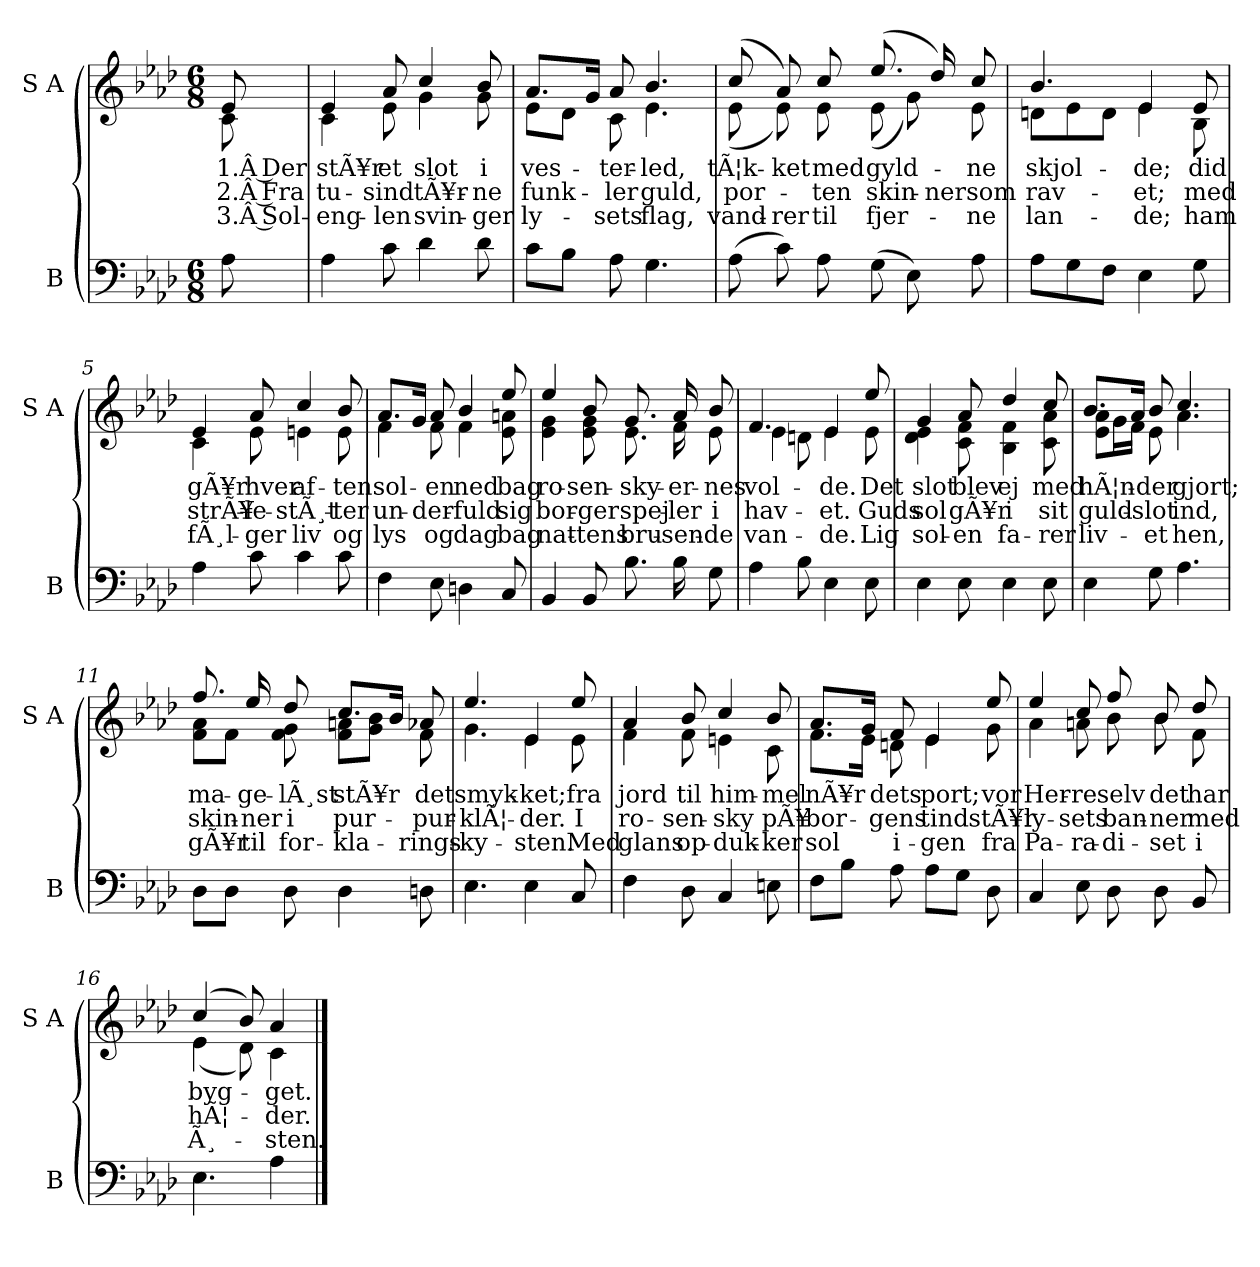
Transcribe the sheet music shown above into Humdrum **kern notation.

**kern	**kern	**text	**text	**text
*part2	*part1	*part1	*part1	*part1
*staff2	*staff1	*staff1	*staff1	*staff1
*I"B	*I"S A	*	*	*
*I'B	*I'S A	*	*	*
*clefF4	*clefG2	*	*	*
*k[b-e-a-d-]	*k[b-e-a-d-]	*	*	*
*M6/8	*M6/8	*	*	*
=	=	=	=	=
!	!	!LO:LY:b	!LO:LY:b	!LO:LY:b
*	*^	*	*	*
8A-\	8e-/	8c\	1.Â Der	2.Â Fra	3.Â Sol-
=1	=1	=1	=1	=1	=1
!	!	!	!LO:LY:b	!LO:LY:b	!LO:LY:b
4A-\	4e-/	4c\	stÃ¥r	tu-	-eng-
!	!	!	!LO:LY:b	!LO:LY:b	!LO:LY:b
8c\	8a-/	8e-\	et	-sind	-len
!	!	!	!LO:LY:b	!LO:LY:b	!LO:LY:b
4d-\	4cc/	4g\	slot	tÃ¥r-	svin-
!	!	!	!LO:LY:b	!LO:LY:b	!LO:LY:b
8d-\	8b-/	8g\	i	-ne	-ger
=2	=2	=2	=2	=2	=2
!	!	!	!LO:LY:b	!LO:LY:b	!LO:LY:b
8c\L	8.a-/L	8e-\L	ves-	funk-	ly-
8B-\J	.	8d-\J	.	.	.
.	16g/Jk	.	.	.	.
!	!	!	!LO:LY:b	!LO:LY:b	!LO:LY:b
8A-\	8a-/	8c\	-ter-	-ler	-sets
!	!	!	!LO:LY:b	!LO:LY:b	!LO:LY:b
4.G\	4.b-/	4.e-\	-led,	guld,	flag,
=3	=3	=3	=3	=3	=3
!	!	!	!LO:LY:b	!LO:LY:b	!LO:LY:b
(8A-\	(8cc/	(8e-\	tÃ¦k-	por-	vand-
!	!	!	!LO:LY:b	!	!LO:LY:b
8c\)	8a-/)	8e-\)	-ket	.	-rer
!	!	!	!LO:LY:b	!LO:LY:b	!LO:LY:b
8A-\	8cc/	8e-\	med	-ten	til
!	!	!	!LO:LY:b	!LO:LY:b	!LO:LY:b
(8G\	(8.ee-/	(8e-\	gyld-	skin-	fjer-
8E-\)	.	8g\)	.	.	.
!	!	!	!	!LO:LY:b	!
.	16dd-/)	.	.	-ner	.
!	!	!	!LO:LY:b	!LO:LY:b	!LO:LY:b
8A-\	8cc/	8e-\	-ne	som	-ne
=4	=4	=4	=4	=4	=4
!	!	!	!LO:LY:b	!LO:LY:b	!LO:LY:b
8A-\L	4.b-/	8dn\L	skjol-	rav-	lan-
8G\	.	8e-\	.	.	.
8F\J	.	8d\J	.	.	.
!	!	!	!LO:LY:b	!LO:LY:b	!LO:LY:b
4E-\	4e-/	4e-\	-de;	-et;	-de;
!	!	!	!LO:LY:b	!LO:LY:b	!LO:LY:b
8G\	8e-/	8B-\	did	med	ham
!!LO:LB:g=z	!!
=5	=5	=5	=5	=5	=5
!	!	!	!LO:LY:b	!LO:LY:b	!LO:LY:b
4A-\	4e-/	4c\	gÃ¥r	strÃ¥-	fÃ¸l-
!	!	!	!LO:LY:b	!LO:LY:b	!LO:LY:b
8c\	8a-/	8e-\	hver	-le-	-ger
!	!	!	!LO:LY:b	!LO:LY:b	!LO:LY:b
4c\	4cc/	4en\	af-	-stÃ¸t-	liv
!	!	!	!LO:LY:b	!LO:LY:b	!LO:LY:b
8c\	8b-/	8e\	-ten	-ter	og
=6	=6	=6	=6	=6	=6
!	!	!	!LO:LY:b	!LO:LY:b	!LO:LY:b
4F\	8.a-/L	4f\	sol-	un-	lys
.	16g/Jk	.	.	.	.
!	!	!	!LO:LY:b	!LO:LY:b	!LO:LY:b
8E-\	8a-/	8f\	-en	-der-	og
!	!	!	!LO:LY:b	!LO:LY:b	!LO:LY:b
4Dn\	4b-/	4f\	ned	-fuld	dag
!	!	!	!LO:LY:b	!LO:LY:b	!LO:LY:b
8C/	8ee-/	8e-\ 8an\	bag	sig	bag
=7	=7	=7	=7	=7	=7
!	!	!	!LO:LY:b	!LO:LY:b	!LO:LY:b
4BB-/	4ee-/	4e-\ 4g\	ro-	bor-	nat-
!	!	!	!LO:LY:b	!LO:LY:b	!LO:LY:b
8BB-/	8b-/	8e-\ 8g\	-sen-	-ger	-tens
!	!	!	!LO:LY:b	!LO:LY:b	!LO:LY:b
8.B-\	8.g/	8.e-\	-sky-	spej-	bru-
!	!	!	!LO:LY:b	!LO:LY:b	!LO:LY:b
16B-\	16a-/	16f\	er-	-ler	-sen-
!	!	!	!LO:LY:b	!LO:LY:b	!LO:LY:b
8G\	8b-/	8e-\	-nes	i	-de
=8	=8	=8	=8	=8	=8
!	!	!	!LO:LY:b	!LO:LY:b	!LO:LY:b
4A-\	4.f/	4e-\	vol-	hav-	van-
8B-\	.	8dn\	.	.	.
!	!	!	!LO:LY:b	!LO:LY:b	!LO:LY:b
4E-\	4e-/	4e-\	-de.	-et.	-de.
!	!	!	!LO:LY:b	!LO:LY:b	!LO:LY:b
8E-\	8ee-/	8e-\	Det	Guds	Lig
=9	=9	=9	=9	=9	=9
!	!	!	!LO:LY:b	!LO:LY:b	!LO:LY:b
4E-\	4g/	4d-\ 4e-\	slot	sol	sol-
!	!	!	!LO:LY:b	!LO:LY:b	!LO:LY:b
8E-\	8a-/	8c\ 8f\	blev	gÃ¥r	-en
!	!	!	!LO:LY:b	!LO:LY:b	!LO:LY:b
4E-\	4dd-/	4B-\ 4f\	ej	i	fa-
!	!	!	!LO:LY:b	!LO:LY:b	!LO:LY:b
8E-\	8cc/	8c\ 8a-\	med	sit	-rer
!!LO:LB:g=z	!!
=10	=10	=10	=10	=10	=10
!	!	!	!LO:LY:b	!LO:LY:b	!LO:LY:b
4E-\	8.b-/L	8e-\ 8a-\L	hÃ¦n-	guld-	liv-
.	.	16g\L	.	.	.
.	16a-/Jk	16f\JJ	.	.	.
!	!	!	!LO:LY:b	!LO:LY:b	!LO:LY:b
8G\	8b-/	8e-\	-der	-slot	-et
!	!	!	!LO:LY:b	!LO:LY:b	!LO:LY:b
4.A-\	4.cc/	4.a-\	gjort;	ind,	hen,
=11	=11	=11	=11	=11	=11
!	!	!	!LO:LY:b	!LO:LY:b	!LO:LY:b
8D-\L	8.ff/	8f\ 8a-\L	ma-	skin-	gÃ¥r
8D-\J	.	8f\J	.	.	.
!	!	!	!LO:LY:b	!LO:LY:b	!LO:LY:b
.	16ee-/	.	-ge-	-ner	til
!	!	!	!LO:LY:b	!LO:LY:b	!LO:LY:b
8D-\	8dd-/	8f\ 8g\	-lÃ¸st	i	for-
!	!	!	!LO:LY:b	!LO:LY:b	!LO:LY:b
4D-\	8.cc/L	8f\ 8an\L	stÃ¥r	pur-	-kla-
.	.	8g\ 8b-\J	.	.	.
.	16b-/Jk	.	.	.	.
!	!	!	!LO:LY:b	!LO:LY:b	!LO:LY:b
8Dn\	8a-X/	8f\	det	-pur-	-rings-
=12	=12	=12	=12	=12	=12
!	!	!	!LO:LY:b	!LO:LY:b	!LO:LY:b
4.E-\	4.ee-/	4.g\	smyk-	-klÃ¦-	-ky-
!	!	!	!LO:LY:b	!LO:LY:b	!LO:LY:b
4E-\	4e-/	4e-\	-ket;	-der.	-sten.
!	!	!	!LO:LY:b	!LO:LY:b	!LO:LY:b
8C/	8ee-/	8e-\	fra	I	Med
=13	=13	=13	=13	=13	=13
!	!	!	!LO:LY:b	!LO:LY:b	!LO:LY:b
4F\	4a-/	4f\	jord	ro-	glans
!	!	!	!LO:LY:b	!LO:LY:b	!LO:LY:b
8D-\	8b-/	8f\	til	-sen-	op-
!	!	!	!LO:LY:b	!LO:LY:b	!LO:LY:b
4C/	4cc/	4en\	him-	-sky	-duk-
!	!	!	!LO:LY:b	!LO:LY:b	!LO:LY:b
8En\	8b-/	8c\	-mel	pÃ¥	-ker
=14	=14	=14	=14	=14	=14
!	!	!	!LO:LY:b	!LO:LY:b	!LO:LY:b
8F\L	8.a-/L	8.f\L	nÃ¥r	bor-	sol
8B-\J	.	.	.	.	.
.	16g/Jk	16e-\Jk	.	.	.
!	!	!	!LO:LY:b	!LO:LY:b	!LO:LY:b
8A-\	8f/	8dn\	dets	-gens	i-
!	!	!	!LO:LY:b	!LO:LY:b	!LO:LY:b
8A-\L	4e-/	4e-\	port;	tind	-gen
8G\J	.	.	.	.	.
!	!	!	!LO:LY:b	!LO:LY:b	!LO:LY:b
8D-\	8ee-/	8g\	vor	stÃ¥r	fra
!!LO:LB:g=z	!!
=15	=15	=15	=15	=15	=15
!	!	!	!LO:LY:b	!LO:LY:b	!LO:LY:b
4C/	4ee-/	4a-\	Her-	ly-	Pa-
!	!	!	!LO:LY:b	!LO:LY:b	!LO:LY:b
8E-\	8cc/	8an\	-re	-sets	-ra-
!	!	!	!LO:LY:b	!LO:LY:b	!LO:LY:b
8D-\	8ff/	8b-\	selv	ban-	-di-
!	!	!	!LO:LY:b	!LO:LY:b	!LO:LY:b
8D-\	8b-/	8b-\	det	-ner	-set
!	!	!	!LO:LY:b	!LO:LY:b	!LO:LY:b
8BB-/	8dd-/	8f\	har	med	i
=16	=16	=16	=16	=16	=16
!	!	!	!LO:LY:b	!LO:LY:b	!LO:LY:b
4.E-\	(4cc/	(4e-\	byg-	hÃ¦-	Ã¸-
.	8b-/)	8d-\)	.	.	.
!	!	!	!LO:LY:b	!LO:LY:b	!LO:LY:b
4A-\	4a-/	4c\	-get.	-der.	-sten.
*	*v	*v	*	*	*
==	==	==	==	==
*-	*-	*-	*-	*-
